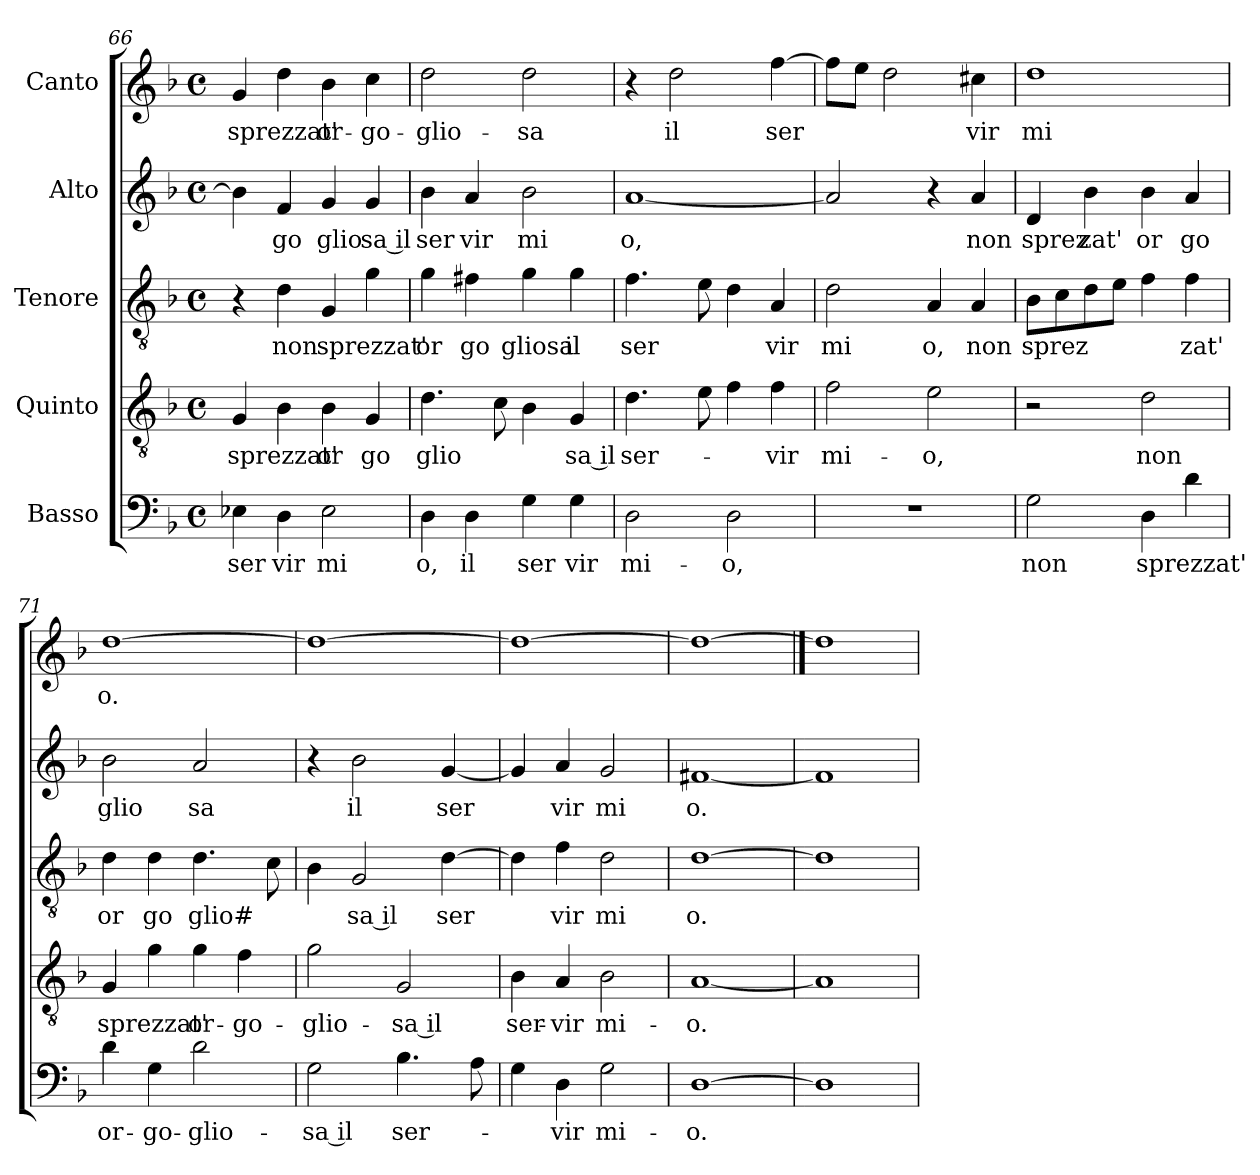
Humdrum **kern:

**kern	**text	**kern	**text	**kern	**text	**kern	**text	**kern	**text
*part5	*part5	*part4	*part4	*part3	*part3	*part2	*part2	*part1	*part1
*staff5	*staff5	*staff4	*staff4	*staff3	*staff3	*staff2	*staff2	*staff1	*staff1
*I"Basso	*	*I"Quinto	*	*I"Tenore	*	*I"Alto	*	*I"Canto	*
*clefF4	*	*clefGv2	*	*clefGv2	*	*clefG2	*	*clefG2	*
*k[b-]	*	*k[b-]	*	*k[b-]	*	*k[b-]	*	*k[b-]	*
*F:	*	*F:	*	*F:	*	*F:	*	*F:	*
*M4/4	*	*M4/4	*	*M4/4	*	*M4/4	*	*M4/4	*
*met(c)	*	*met(c)	*	*met(c)	*	*met(c)	*	*met(c)	*
=66	=66	=66	=66	=66	=66	=66	=66	=66	=66
!	!LO:LY:b:cj	!	!LO:LY:b:cj	!	!	!	!	!	!LO:LY:b:cj
4E-X\	ser	4G/	sprezzat'	4r	.	4b-\]	.	4g/	sprezzat'
!	!LO:LY:b:cj	!	!	!	!LO:LY:b:cj	!	!LO:LY:b:cj	!	!
4D\	vir	4B-\	.	4d\	non	4f/	go	4dd\	.
!	!LO:LY:b:cj	!	!LO:LY:b:cj	!	!LO:LY:b:cj	!	!LO:LY:b:cj	!	!LO:LY:b:cj
2E-\	mi	4B-\	or	4G/	sprezzat'	4g/	glio	4b-\	or-
!	!	!	!LO:LY:b:cj	!	!	!	!LO:LY:b:rj	!	!LO:LY:b:cj
.	.	4G/	go	4g\	.	4g/	sa il	4cc\	-go-
=67	=67	=67	=67	=67	=67	=67	=67	=67	=67
!	!LO:LY:b:cj	!	!LO:LY:b	!	!LO:LY:b:cj	!	!LO:LY:b:cj	!	!LO:LY:b:cj
4D\	o,	4.d\	glio	4g\	or	4b-\	ser	2dd\	-glio-
!	!LO:LY:b:cj	!	!	!	!LO:LY:b:cj	!	!LO:LY:b:cj	!	!
4D\	il	.	.	4f#\	go	4a/	vir	.	.
.	.	8c\	.	.	.	.	.	.	.
!	!LO:LY:b:cj	!	!	!	!LO:LY:b:cj	!	!LO:LY:b:cj	!	!LO:LY:b:cj
4G\	ser	4B-\	.	4g\	gliosa	2b-\	mi	2dd\	-sa
!	!LO:LY:b:cj	!	!LO:LY:b:rj	!	!LO:LY:b	!	!	!	!
4G\	vir	4G/	sa il	4g\	il	.	.	.	.
!!LO:LB:g=z
=68	=68	=68	=68	=68	=68	=68	=68	=68	=68
!	!LO:LY:b:cj	!	!LO:LY:b	!	!LO:LY:b	!	!LO:LY:b:cj	!	!
2D\	mi-	4.d\	ser-	4.f\	ser	[<1a	o,	4r	.
!	!	!	!	!	!	!	!	!	!LO:LY:b:cj
.	.	.	.	.	.	.	.	2dd\	il
.	.	8e\	.	8e\	.	.	.	.	.
!	!LO:LY:b:cj	!	!	!	!	!	!	!	!
2D\	-o,	4f\	.	4d\	.	.	.	.	.
!	!	!	!LO:LY:b:cj	!	!LO:LY:b:cj	!	!	!	!LO:LY:b
.	.	4f\	-vir	4A/	vir	.	.	[>4ff\	ser
=69	=69	=69	=69	=69	=69	=69	=69	=69	=69
!	!	!	!LO:LY:b:cj	!	!LO:LY:b:cj	!	!	!	!
1r	.	2f\	mi-	2d\	mi	2a/]	.	8ff\L]	.
.	.	.	.	.	.	.	.	8ee\J	.
.	.	.	.	.	.	.	.	2dd\	.
!	!	!	!LO:LY:b:cj	!	!LO:LY:b:cj	!	!	!	!
.	.	2e\	-o,	4A/	o,	4r	.	.	.
!	!	!	!	!	!LO:LY:b:cj	!	!LO:LY:b:cj	!	!LO:LY:b:cj
.	.	.	.	4A/	non	4a/	non	4cc#\	vir
=70	=70	=70	=70	=70	=70	=70	=70	=70	=70
!	!LO:LY:b:cj	!	!	!	!LO:LY:b	!	!LO:LY:b:cj	!	!LO:LY:b:cj
2G\	non	2r	.	8B-\L	sprez	4d/	sprez	1dd	mi
.	.	.	.	8c\	.	.	.	.	.
!	!	!	!	!	!	!	!LO:LY:b:cj	!	!
.	.	.	.	8d\	.	4b-\	zat'	.	.
.	.	.	.	8e\J	.	.	.	.	.
!	!LO:LY:b:cj	!	!LO:LY:b:cj	!	!	!	!LO:LY:b:cj	!	!
4D\	sprezzat'	2d\	non	4f\	.	4b-\	or	.	.
!	!	!	!	!	!LO:LY:b:cj	!	!LO:LY:b:cj	!	!
4d\	.	.	.	4f\	zat'	4a/	go	.	.
=71	=71	=71	=71	=71	=71	=71	=71	=71	=71
!	!LO:LY:b:cj	!	!LO:LY:b:cj	!	!LO:LY:b:cj	!	!LO:LY:b:cj	!	!LO:LY:b:cj
4d\	or-	4G/	sprezzat'	4d\	or	2b-\	glio	[>1dd	o.
!	!LO:LY:b:cj	!	!	!	!LO:LY:b:cj	!	!	!	!
4G\	-go-	4g\	.	4d\	go	.	.	.	.
!	!LO:LY:b:cj	!	!LO:LY:b:cj	!	!LO:LY:b	!	!LO:LY:b:cj	!	!
2d\	-glio-	4g\	or-	4.d\	glio#	2a/	sa	.	.
!	!	!	!LO:LY:b:cj	!	!	!	!	!	!
.	.	4f\	-go-	.	.	.	.	.	.
.	.	.	.	8c\	.	.	.	.	.
=72	=72	=72	=72	=72	=72	=72	=72	=72	=72
!	!LO:LY:b:rj	!	!LO:LY:b:cj	!	!	!	!	!	!
2G\	-sa il	2g\	-glio-	4B-\	.	4r	.	1dd_>	.
!	!	!	!	!	!LO:LY:b:rj	!	!LO:LY:b:cj	!	!
.	.	.	.	(<2G/	sa il	2b-\	il	.	.
!	!LO:LY:b	!	!LO:LY:b:rj	!	!	!	!	!	!
4.B-\	ser-	2G/)	-sa il	.	.	.	.	.	.
!	!	!	!	!	!LO:LY:b	!	!LO:LY:b	!	!
.	.	.	.	[>4d\	ser	[<4g/	ser	.	.
8A\	.	.	.	.	.	.	.	.	.
=73	=73	=73	=73	=73	=73	=73	=73	=73	=73
!	!	!	!LO:LY:b:cj	!	!	!	!	!	!
4G\	.	4B-\	ser-	4d\]	.	4g/]	.	1dd_>	.
!	!LO:LY:b:cj	!	!LO:LY:b:cj	!	!LO:LY:b:cj	!	!LO:LY:b:cj	!	!
4D\	-vir	4A/	-vir	4f\	vir	4a/	vir	.	.
!	!LO:LY:b:cj	!	!LO:LY:b:cj	!	!LO:LY:b:cj	!	!LO:LY:b:cj	!	!
2G\	mi-	2B-\	mi-	2d\	mi	2g/	mi	.	.
=74	=74	=74	=74	=74	=74	=74	=74	=74	=74
!	!LO:LY:b:cj	!	!LO:LY:b:cj	!	!LO:LY:b:cj	!	!LO:LY:b:cj	!	!
[1D	-o.	[1A	-o.	[1d	o.	[1f#X	o.	1dd_	.
=75	==75	=75	==75	=75	==75	=75	==75	==75	==75
1D]	.	1A]	.	1d]	.	1f#]	.	1dd]	.
=	=	=	=	=	=	=	=	=	=
*-	*-	*-	*-	*-	*-	*-	*-	*-	*-
